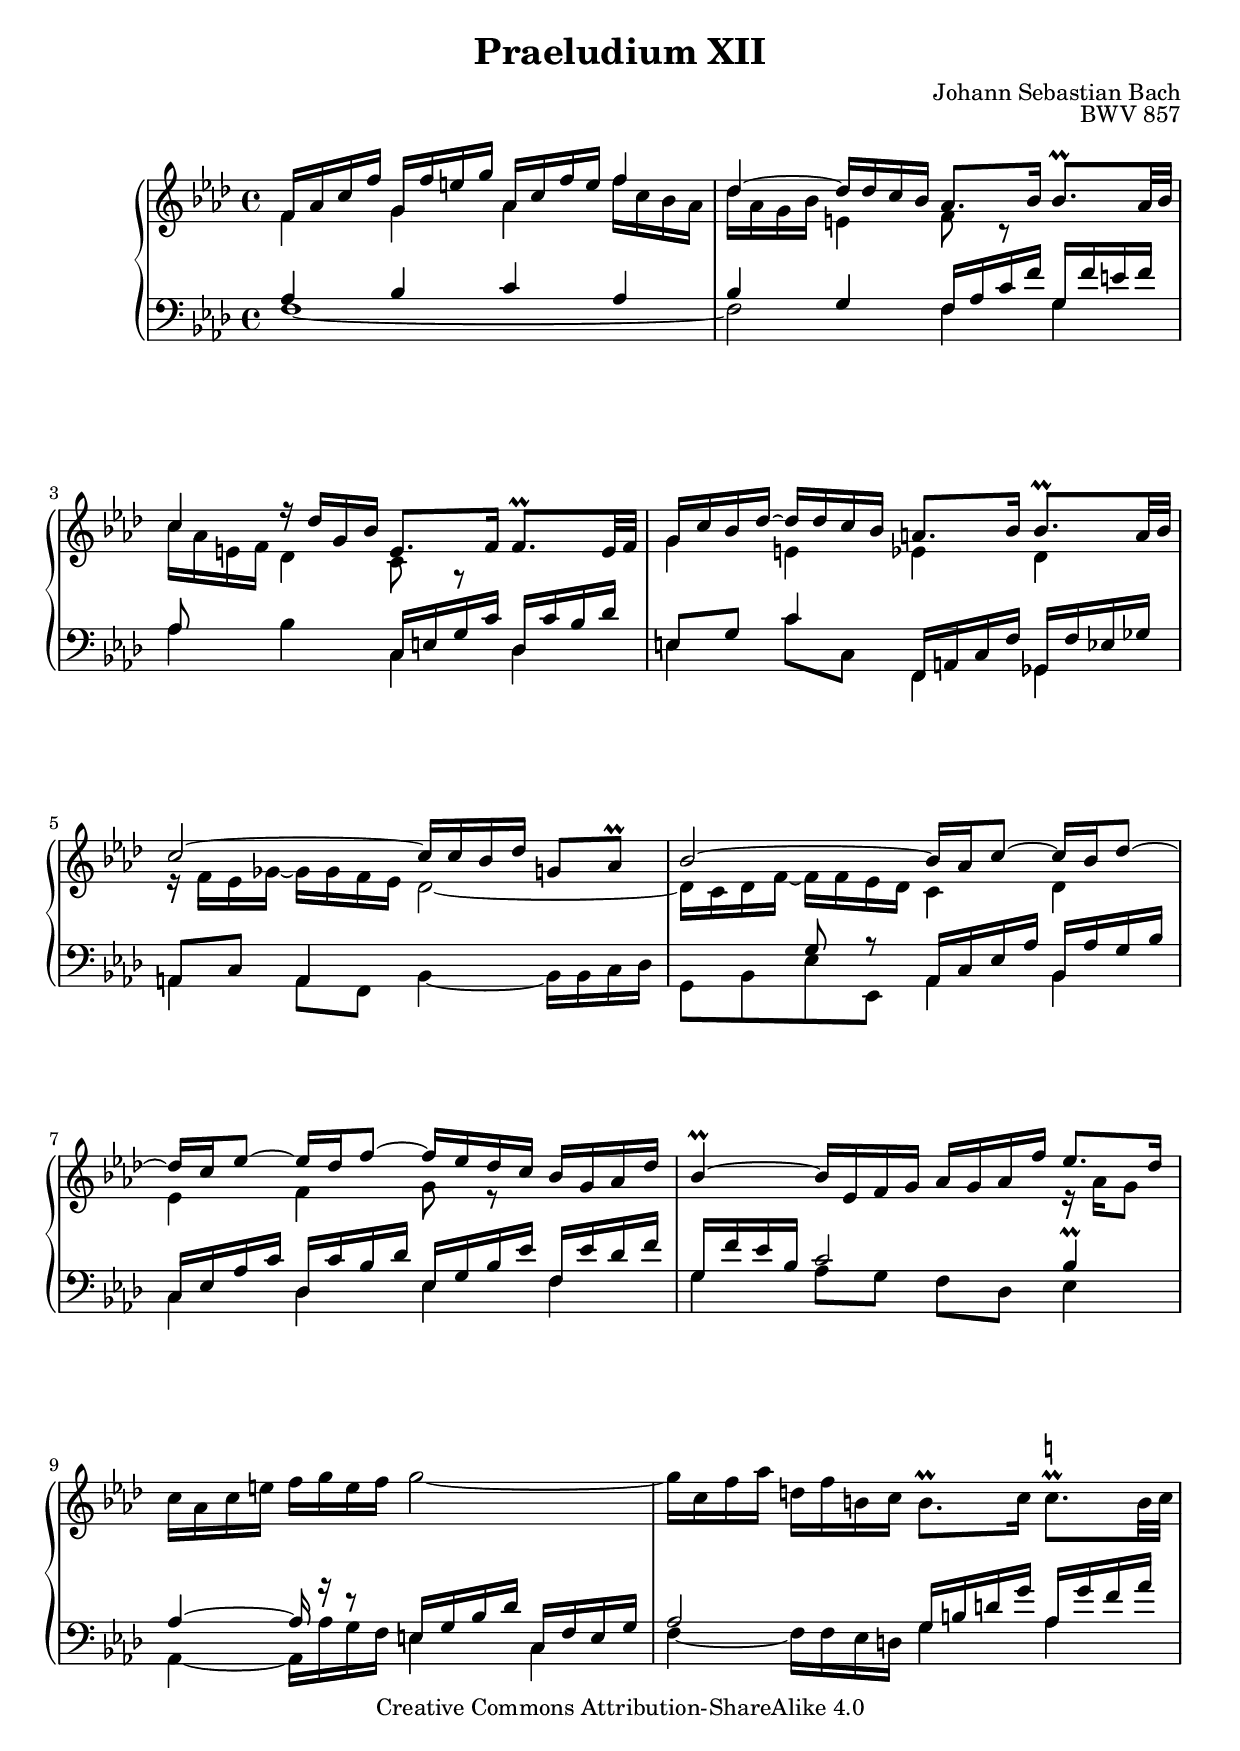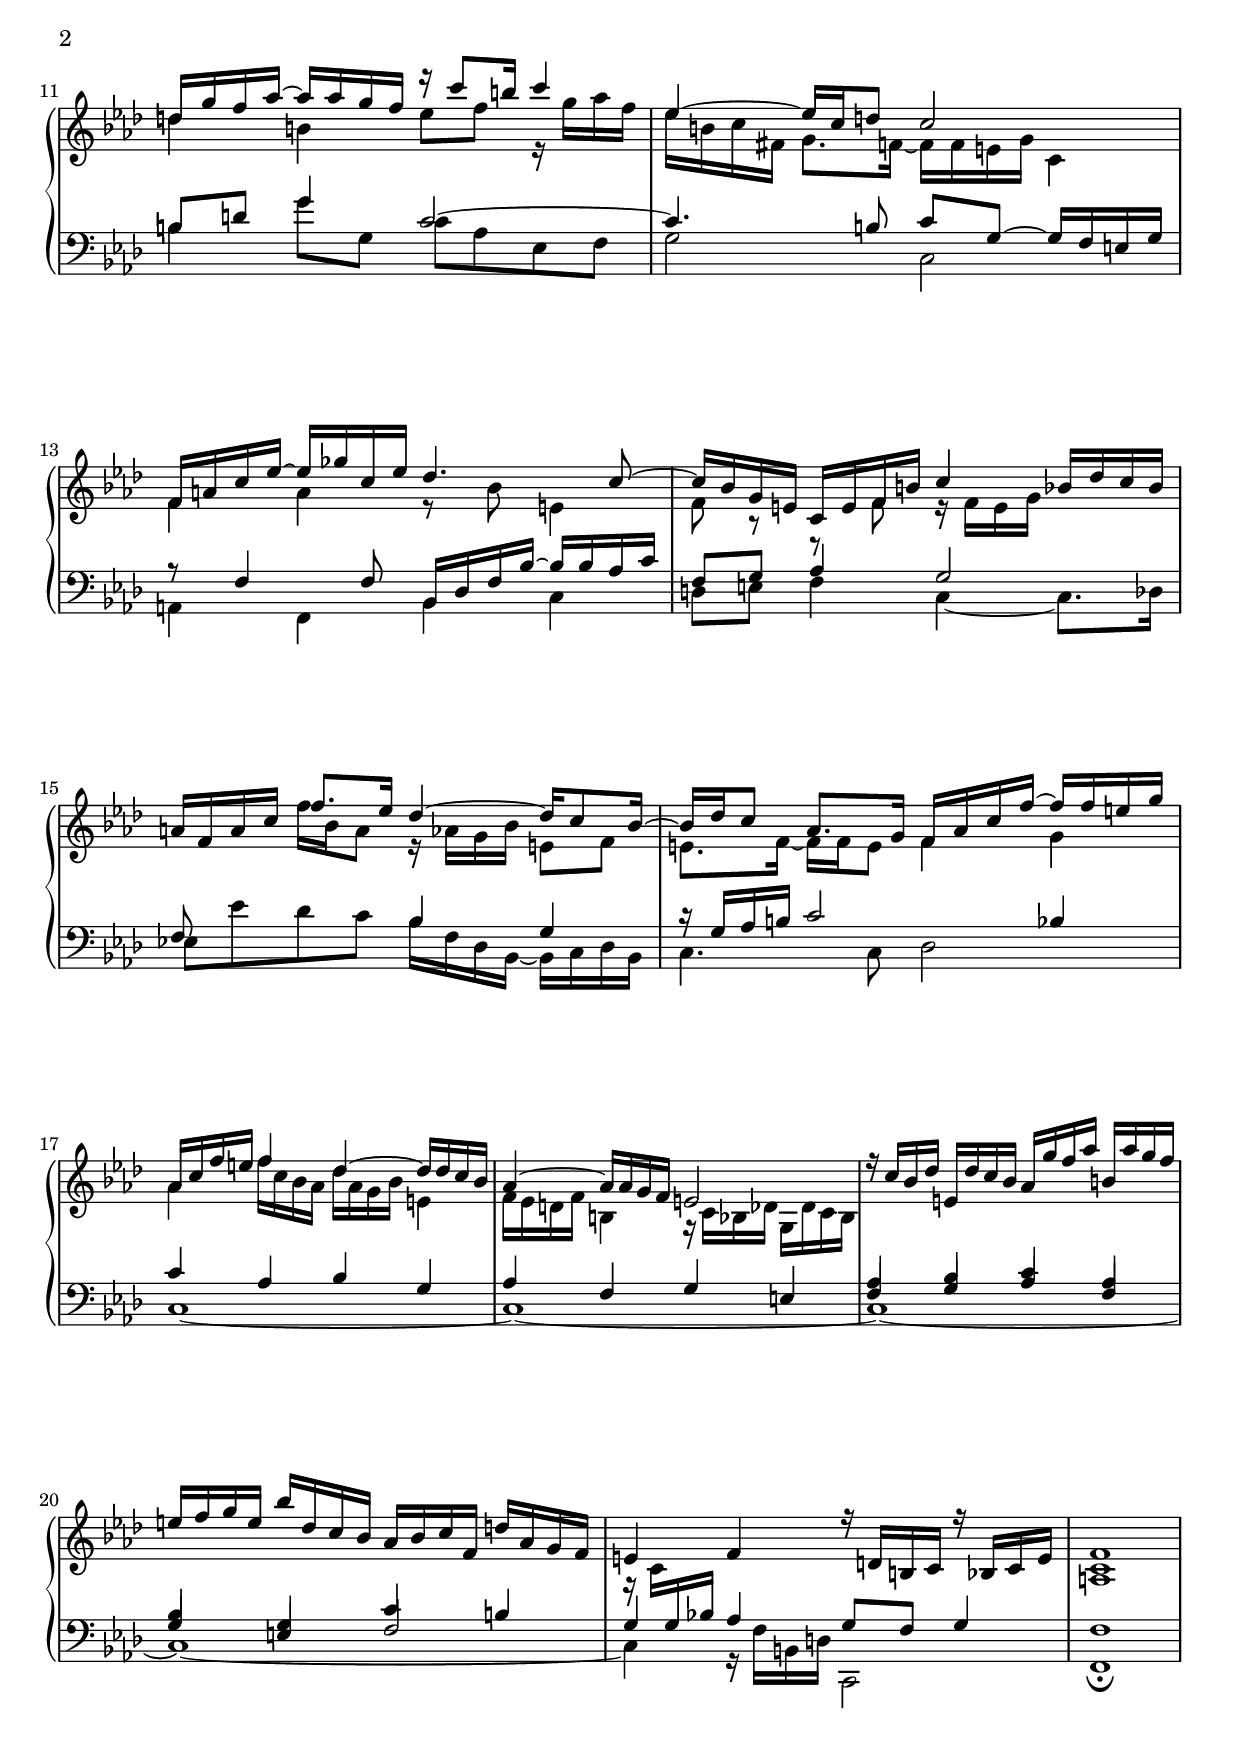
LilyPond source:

\version "2.18.2"

\header {
  title = "Praeludium XII"
  composer = "Johann Sebastian Bach"
  opus = "BWV 857"
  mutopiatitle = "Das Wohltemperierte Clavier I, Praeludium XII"
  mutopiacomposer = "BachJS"
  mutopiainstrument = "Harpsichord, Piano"
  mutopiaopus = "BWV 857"
  date = "1722"
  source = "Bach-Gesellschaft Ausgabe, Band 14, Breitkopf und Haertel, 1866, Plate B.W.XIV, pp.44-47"
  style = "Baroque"
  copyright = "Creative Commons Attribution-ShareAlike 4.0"
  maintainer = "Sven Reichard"
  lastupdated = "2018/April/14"
  version = "2.18.2"
}

\paper {
   ragged-bottom = ##f
   ragged-last-bottom = ##f
}

staffup       = { \change Staff = "up"  }
staffdown     = { \change Staff = "down"  }

\include "articulate.ly"

global = {  
 \key f \minor
 \time 4/4
}

soprano = \new Voice  \relative f'
{ \voiceOne
  |
  f16 as c f  g, f' e g  as, c f e f4 |
  des4 ~ des16 des c bes  as8. bes16  bes8.\prall as32 bes |

  c4 r16 des g, bes e,8. f16  f8.\prall e32 f |
  g16 c bes des ~ des des c bes a8. bes16  bes8.\prall a32 bes |

  c2 ~ c16 c bes des g,8 as\prall |
  bes2 ~ bes16 as c8 ~ c16 bes des8 ~ |

  des16 c es8 ~ es16 des f8 ~ f16 es des c bes g as des |
  bes4\prall ~ bes16 es, f g as g as f' es8. des16 |
  s1 |

  s1 |
  d16  g f as ~ as as g f r c'8 b16 c4 |

%%%%%%

  es,4 ~ es16 c d8 c2 |
  f,16 a c es ~ es ges c, es des4. c8~ |

  c16 bes g e c e f b c4  bes16 des c bes |
  a f a c f8. es16 des4 ~ des16 c8 bes16 ~ |

  bes des c8 as8. g16 f as c f ~ f f e g |
  as, c f e f4 des ~ des16 des c bes |

  as4 ~ as16 as g f e2 |
  r16 c' bes des e, des' c bes as g' f as b, as' g f |

  e f g e bes' des, c bes as bes c f, d' as g f |
  e4 f4 r16 d b c r bes c e |
  f1
  
}

alto = \new Voice \relative f'
{ \voiceTwo
  |
  f4 g as f'16 c bes as |
  des as g bes e,4 f8 r s4 |

  c'16 as e f des4 c8 r s4 |
  g'4 e es des |

  r16 f es ges ~ ges ges f es des2 ~ |
  des16 c des f ~ f f es des c4 des |

  es f g8 r s4 |
  s2 s4 r16 as g8 |
  c16 as c e f g e f g2 ~ |

  g16 c, f as d, f b, c b8. ^\prall c16 c8.^\prall^\markup{\natural} b32 c |
  d4 b es8 f r16 g as f |
  %%%%%

  es b c fis, g8. f16 ~ f f e g c,4 |

  f a r8 bes e,4 |
  % 14
  f8 r r f r16 f e g s4 |
  s4 f'16 bes, a8 r16 as g bes e,8 f |

  e8. f16 ~ f f e8 f4 g |
  as f'16 c bes as des as g bes e,4 |

  f16 es d f b,4 r16 c bes des g, des' c bes |
  \voiceOne
  \staffdown
  as4 bes c as |
  bes g c b|
  \staffup
  \voiceTwo
  r16 c
  \staffdown
  \voiceOne
  g bes! as4 g8 f g4 |
  \staffup
  \voiceTwo
  << c1 \\ a >> 
}


tenor = \new Voice \relative f
{ \voiceOne
  \staffdown
  as4 bes c as |
  bes g f16 as c f g, f' e f|

  as,8 s s4 c,16 e g c des, c' bes des |
  e,8 g c4 f,,16 a c f ges, f' es ges |

  a,8 c a4 s2 |
  s4 g'8 r as,16 c es as bes, as' g bes |

  c, es as c  des, c' bes des  es, g bes es  f, es' des f |
  g, f' es bes c2 bes4\prall |
  as4 ~ as16 r r8 e16 g bes des c, f e g |

  as2 g16 b d g as, g' f as |
  b,8 d g4 c,2 ~ |
  
  c4. b8 c g ~ g16 f e g |
  r8 f4 f8  bes,16 des f bes ~ bes bes as c |

  f,8 g as4 g2 |
  f8 s s4 bes4 g |

  r16 g as b c2 bes4 |
  c as bes g |

  as f g e |
  f g as f |
  g e f2  |
  
  g4 s s2 |
  f1
  }

bass = \new Voice \relative f {
  \voiceTwo
\staffdown
  f1 ~ |
  f2 f4 g |
  
  as bes c, des |
  e c'8 c, f,4 ges|

  a a8 f bes4 ~ bes16 bes c des|
  g,8 bes es es, as4  bes |

  c des es f |
  g as8 g f des es4 |
  as,4 ~ as16 as' g f e4 c |

  f4 ~ f16 f es d g4 as  |
  b4 g'8 g, c as es f |

  g2 c, |
  a4 f bes c |

  d8 e f4 c ~ c8. des16 |
  es!8 es' des c bes16 f des bes ~ bes c des bes |

  c4. c8 des2 |
  c1 ~  |c ~  |c~ | c~  |
  c4 r16 f b, d c,2 |
  f1\fermata
  }


\score {
  \articulate
\new PianoStaff <<
  \new Staff="up" \with {midiInstrument = #"harpsichord"}
  << \global \clef treble
     \soprano 
     \alto
   >>
  \new Staff="down" \with {midiInstrument = #"harpsichord"}
  << \global \clef treble
     \soprano 
     \alto
   >>
>>  
  \midi { \tempo 4=54 }
  
}
\score {
  \new PianoStaff << 
    \new Staff="up"
    << \global \clef treble
       \soprano 
       \alto
       \tenor 
       \bass
     >>
    \new Staff="down"
    << \global \clef bass
       s1
     >>
  >>
  \layout { }
  

}